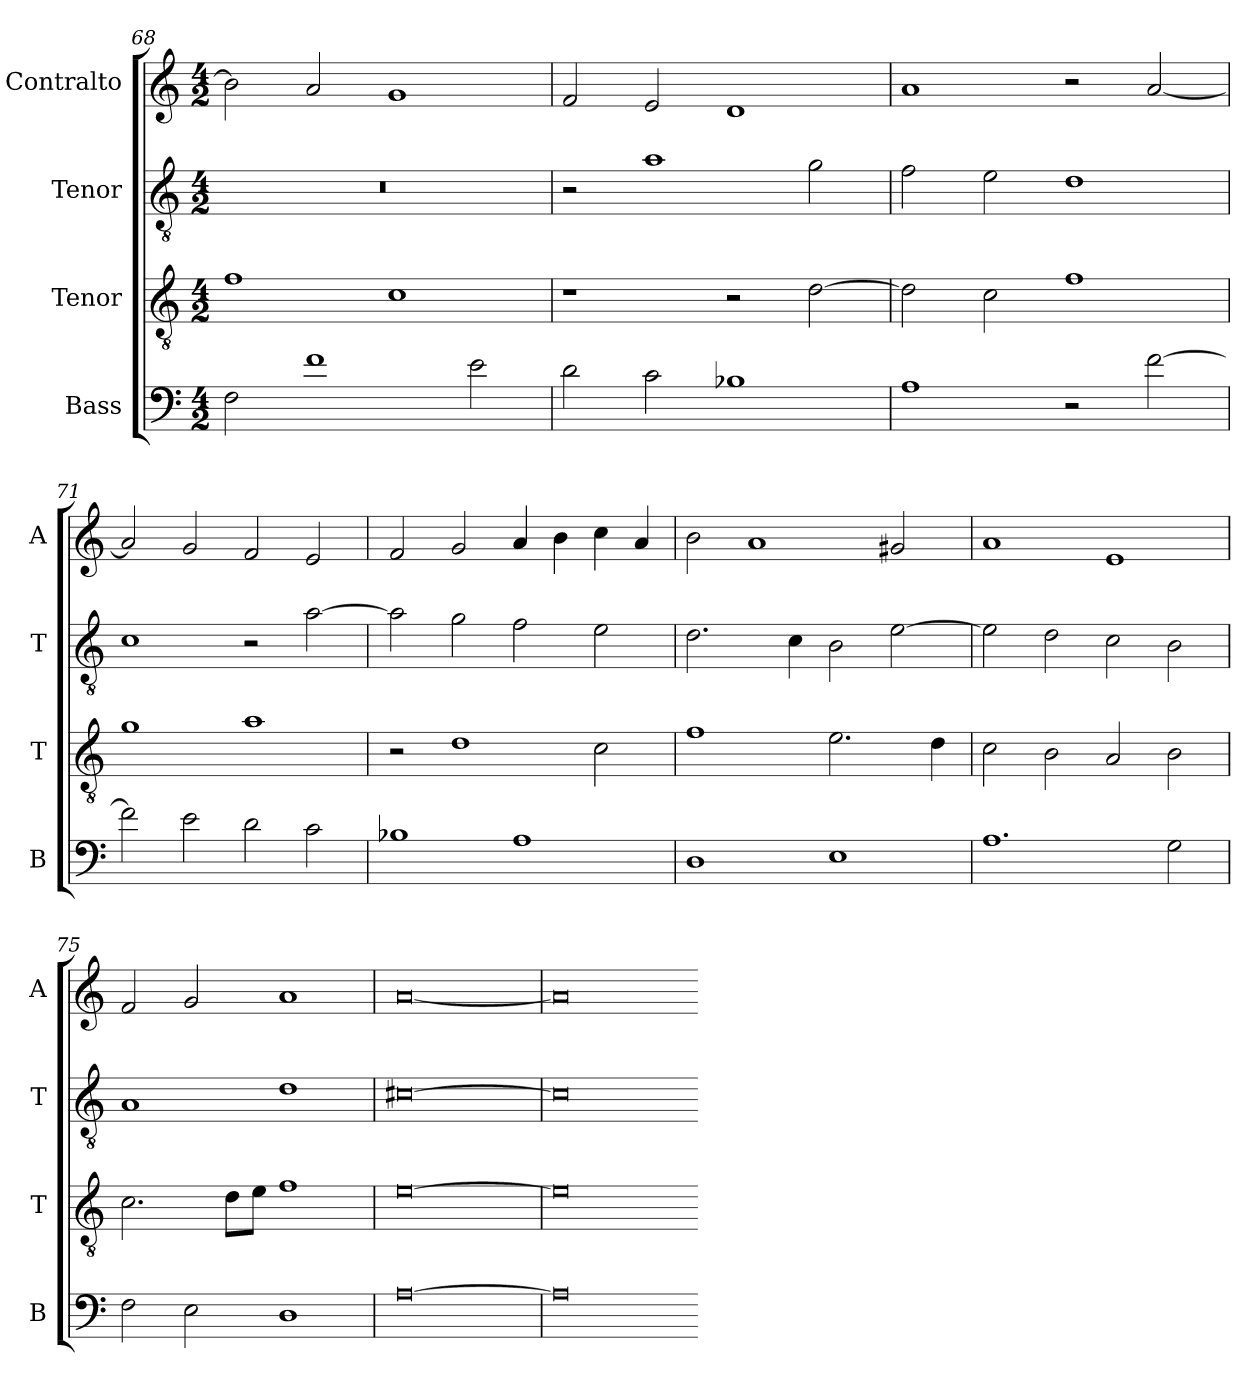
**kern	**kern	**kern	**kern
*part4	*part3	*part2	*part1
*staff4	*staff3	*staff2	*staff1
*I"Bass	*I"Tenor	*I"Tenor	*I"Contralto
*I'B	*I'T	*I'T	*I'A
*clefF4	*clefGv2	*clefGv2	*clefG2
*k[]	*k[]	*k[]	*k[]
*D:dor	*D:dor	*D:dor	*D:dor
*M4/2	*M4/2	*M4/2	*M4/2
=68	=68	=68	=68
2F	1f	0r	2b-]
1f	.	.	2a
.	1c	.	1g
2e	.	.	.
=69	=69	=69	=69
2d	1r	2r	2f
2c	.	1a	2e
1B-X	2r	.	1d
.	[2d	2g	.
=70	=70	=70	=70
1A	2d]	2f	1a
.	2c	2e	.
2r	1f	1d	2r
[2f	.	.	[2a
=71	=71	=71	=71
2f]	1g	1c	2a]
2e	.	.	2g
2d	1a	2r	2f
2c	.	[2a	2e
=72	=72	=72	=72
1B-X	2r	2a]	2f
.	1d	2g	2g
1A	.	2f	4a
.	.	.	4b
.	2c	2e	4cc
.	.	.	4a
=73	=73	=73	=73
1D	1f	2.d	2b
.	.	.	1a
.	.	4c	.
1E	2.e	2B	.
.	.	[2e	2g#X
.	4d	.	.
=74	=74	=74	=74
1.A	2c	2e]	1a
.	2B	2d	.
.	2A	2c	1e
2G	2B	2B	.
=75	=75	=75	=75
2F	2.c	1A	2f
2E	.	.	2g
.	8d\L	.	.
.	8e\J	.	.
1D	1f	1d	1a
=76	=76	=76	=76
[0A	[0e	[0c#X	[0a
=77	=77	=77	=77
0A]	0e]	0c#]	0a]
=-	=-	=-	=-
*-	*-	*-	*-
